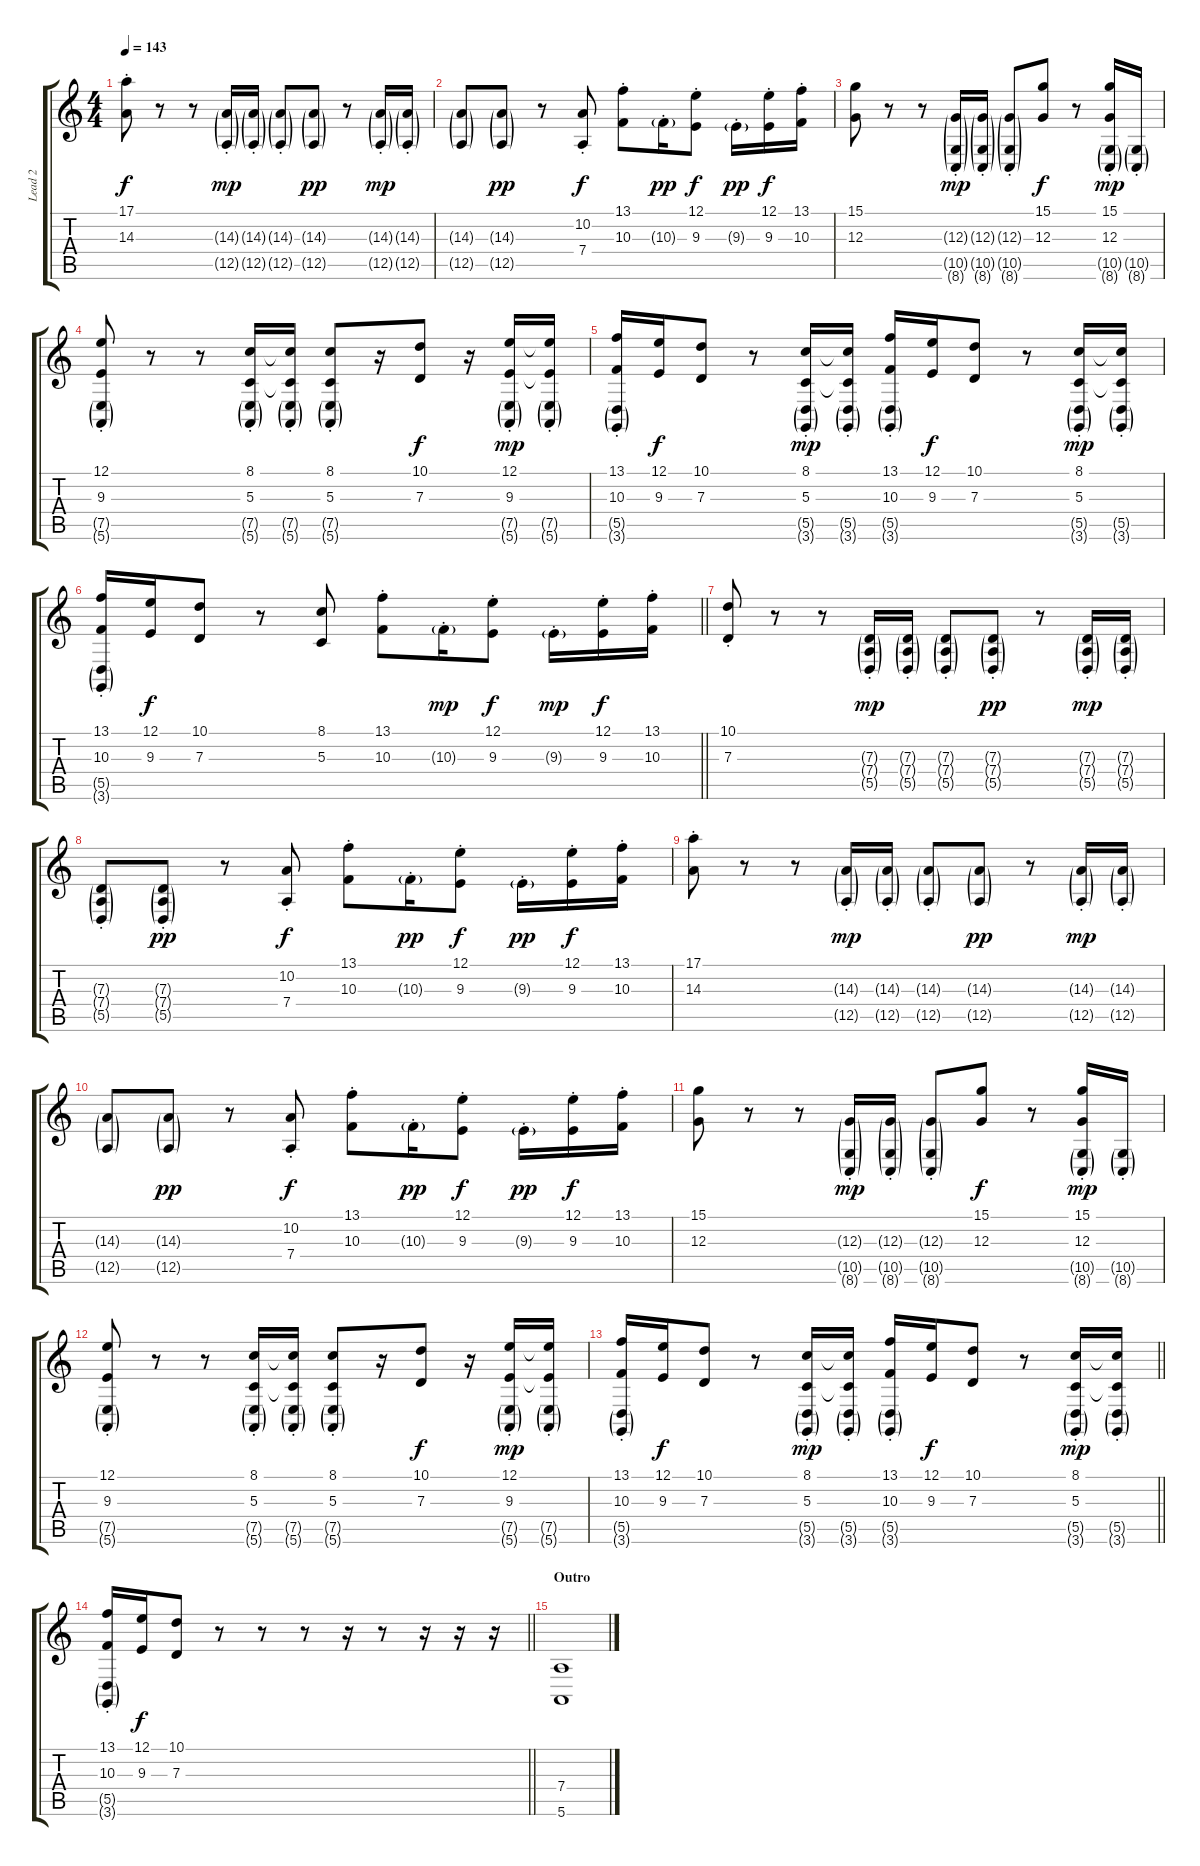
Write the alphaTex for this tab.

\track ("Lead 2" "Lead 2") {instrument lead1square}
\staff {score tabs}
\tuning (E4 B3 G3 D3 A2 E2) {hide}
\ts (4 4)
\tempo 143
\clef g2
\ks c
(17.1{st} 14.3{st}).8{dy f} r.8 r.8 (14.3{g st} 12.5{g st}).16{dy mp} (14.3{g st} 12.5{g st}).16 (14.3{g st} 12.5{g st}).8 (14.3{g} 12.5{g}).8{dy pp} r.8 (14.3{g st} 12.5{g st}).16{dy mp} (14.3{g st} 12.5{g st}).16 |
(14.3{g} 12.5{g}).8 (14.3{g} 12.5{g}).8{dy pp} r.8 (10.2{st} 7.4{st}).8{dy f} (13.1{st} 10.3{st}).8 10.3{g st}.16{dy pp} (12.1{st} 9.3{st}).8{dy f} 9.3{g st}.16{dy pp} (12.1{st} 9.3{st}).16{dy f} (13.1{st} 10.3{st}).16 |
(15.1 12.3).8 r.8 r.8 (12.3{g st} 10.5{g st} 8.6{g st}).16{dy mp} (12.3{g st} 10.5{g st} 8.6{g st}).16 (12.3{g st} 10.5{g st} 8.6{g st}).8 (15.1 12.3).8{dy f} r.8 (15.1 12.3 10.5{g st} 8.6{g st}).16{dy mp} (10.5{g st} 8.6{g st}).16 |
(12.1 9.3 7.5{g st} 5.6{g st}).8 r.8 r.8 (8.1 5.3 7.5{g st} 5.6{g st}).16 (8.1{t} 5.3{t} 7.5{g st} 5.6{g st}).16 (8.1 5.3 7.5{g st} 5.6{g st}).8 r.16 (10.1 7.3).8{dy f} r.16 (12.1 9.3 7.5{g st} 5.6{g st}).16{dy mp} (12.1{t} 9.3{t} 7.5{g st} 5.6{g st}).16 |
(13.1 10.3 5.5{g st} 3.6{g st}).16 (12.1 9.3).16{dy f} (10.1 7.3).8 r.8 (8.1 5.3 5.5{g st} 3.6{g st}).16{dy mp} (8.1{t} 5.3{t} 5.5{g st} 3.6{g st}).16 (13.1 10.3 5.5{g st} 3.6{g st}).16 (12.1 9.3).16{dy f} (10.1 7.3).8 r.8 (8.1 5.3 5.5{g st} 3.6{g st}).16{dy mp} (8.1{t} 5.3{t} 5.5{g st} 3.6{g st}).16 |
\barLineRight lightlight
(13.1 10.3 5.5{g st} 3.6{g st}).16 (12.1 9.3).16{dy f} (10.1 7.3).8 r.8 (8.1 5.3).8 (13.1{st} 10.3{st}).8 10.3{g st}.16{dy mp} (12.1{st} 9.3{st}).8{dy f} 9.3{g st}.16{dy mp} (12.1{st} 9.3{st}).16{dy f} (13.1{st} 10.3{st}).16 |
(10.1{st} 7.3{st}).8 r.8 r.8 (7.3{g st} 7.4{g st} 5.5{g st}).16{dy mp} (7.3{g st} 7.4{g st} 5.5{g st}).16 (7.3{g st} 7.4{g st} 5.5{g st}).8 (7.3{g st} 7.4{g st} 5.5{g st}).8{dy pp} r.8 (7.3{g st} 7.4{g st} 5.5{g st}).16{dy mp} (7.3{g st} 7.4{g st} 5.5{g st}).16 |
(7.3{g st} 7.4{g st} 5.5{g st}).8 (7.3{g st} 7.4{g st} 5.5{g st}).8{dy pp} r.8 (10.2{st} 7.4{st}).8{dy f} (13.1{st} 10.3{st}).8 10.3{g st}.16{dy pp} (12.1{st} 9.3{st}).8{dy f} 9.3{g st}.16{dy pp} (12.1{st} 9.3{st}).16{dy f} (13.1{st} 10.3{st}).16 |
(17.1{st} 14.3{st}).8 r.8 r.8 (14.3{g st} 12.5{g st}).16{dy mp} (14.3{g st} 12.5{g st}).16 (14.3{g st} 12.5{g st}).8 (14.3{g} 12.5{g}).8{dy pp} r.8 (14.3{g st} 12.5{g st}).16{dy mp} (14.3{g st} 12.5{g st}).16 |
(14.3{g} 12.5{g}).8 (14.3{g} 12.5{g}).8{dy pp} r.8 (10.2{st} 7.4{st}).8{dy f} (13.1{st} 10.3{st}).8 10.3{g st}.16{dy pp} (12.1{st} 9.3{st}).8{dy f} 9.3{g st}.16{dy pp} (12.1{st} 9.3{st}).16{dy f} (13.1{st} 10.3{st}).16 |
(15.1 12.3).8 r.8 r.8 (12.3{g st} 10.5{g st} 8.6{g st}).16{dy mp} (12.3{g st} 10.5{g st} 8.6{g st}).16 (12.3{g st} 10.5{g st} 8.6{g st}).8 (15.1 12.3).8{dy f} r.8 (15.1 12.3 10.5{g st} 8.6{g st}).16{dy mp} (10.5{g st} 8.6{g st}).16 |
(12.1 9.3 7.5{g st} 5.6{g st}).8 r.8 r.8 (8.1 5.3 7.5{g st} 5.6{g st}).16 (8.1{t} 5.3{t} 7.5{g st} 5.6{g st}).16 (8.1 5.3 7.5{g st} 5.6{g st}).8 r.16 (10.1 7.3).8{dy f} r.16 (12.1 9.3 7.5{g st} 5.6{g st}).16{dy mp} (12.1{t} 9.3{t} 7.5{g st} 5.6{g st}).16 |
\barLineRight lightlight
(13.1 10.3 5.5{g st} 3.6{g st}).16 (12.1 9.3).16{dy f} (10.1 7.3).8 r.8 (8.1 5.3 5.5{g st} 3.6{g st}).16{dy mp} (8.1{t} 5.3{t} 5.5{g st} 3.6{g st}).16 (13.1 10.3 5.5{g st} 3.6{g st}).16 (12.1 9.3).16{dy f} (10.1 7.3).8 r.8 (8.1 5.3 5.5{g st} 3.6{g st}).16{dy mp} (8.1{t} 5.3{t} 5.5{g st} 3.6{g st}).16 |
\barLineRight lightlight
(13.1 10.3 5.5{g st} 3.6{g st}).16 (12.1 9.3).16{dy f} (10.1 7.3).8 r.8 r.8 r.8 r.16 r.8 r.16 r.16 r.16 |
\section ("" "Outro")
(7.4 5.6).1{instrument orchestrahit}
